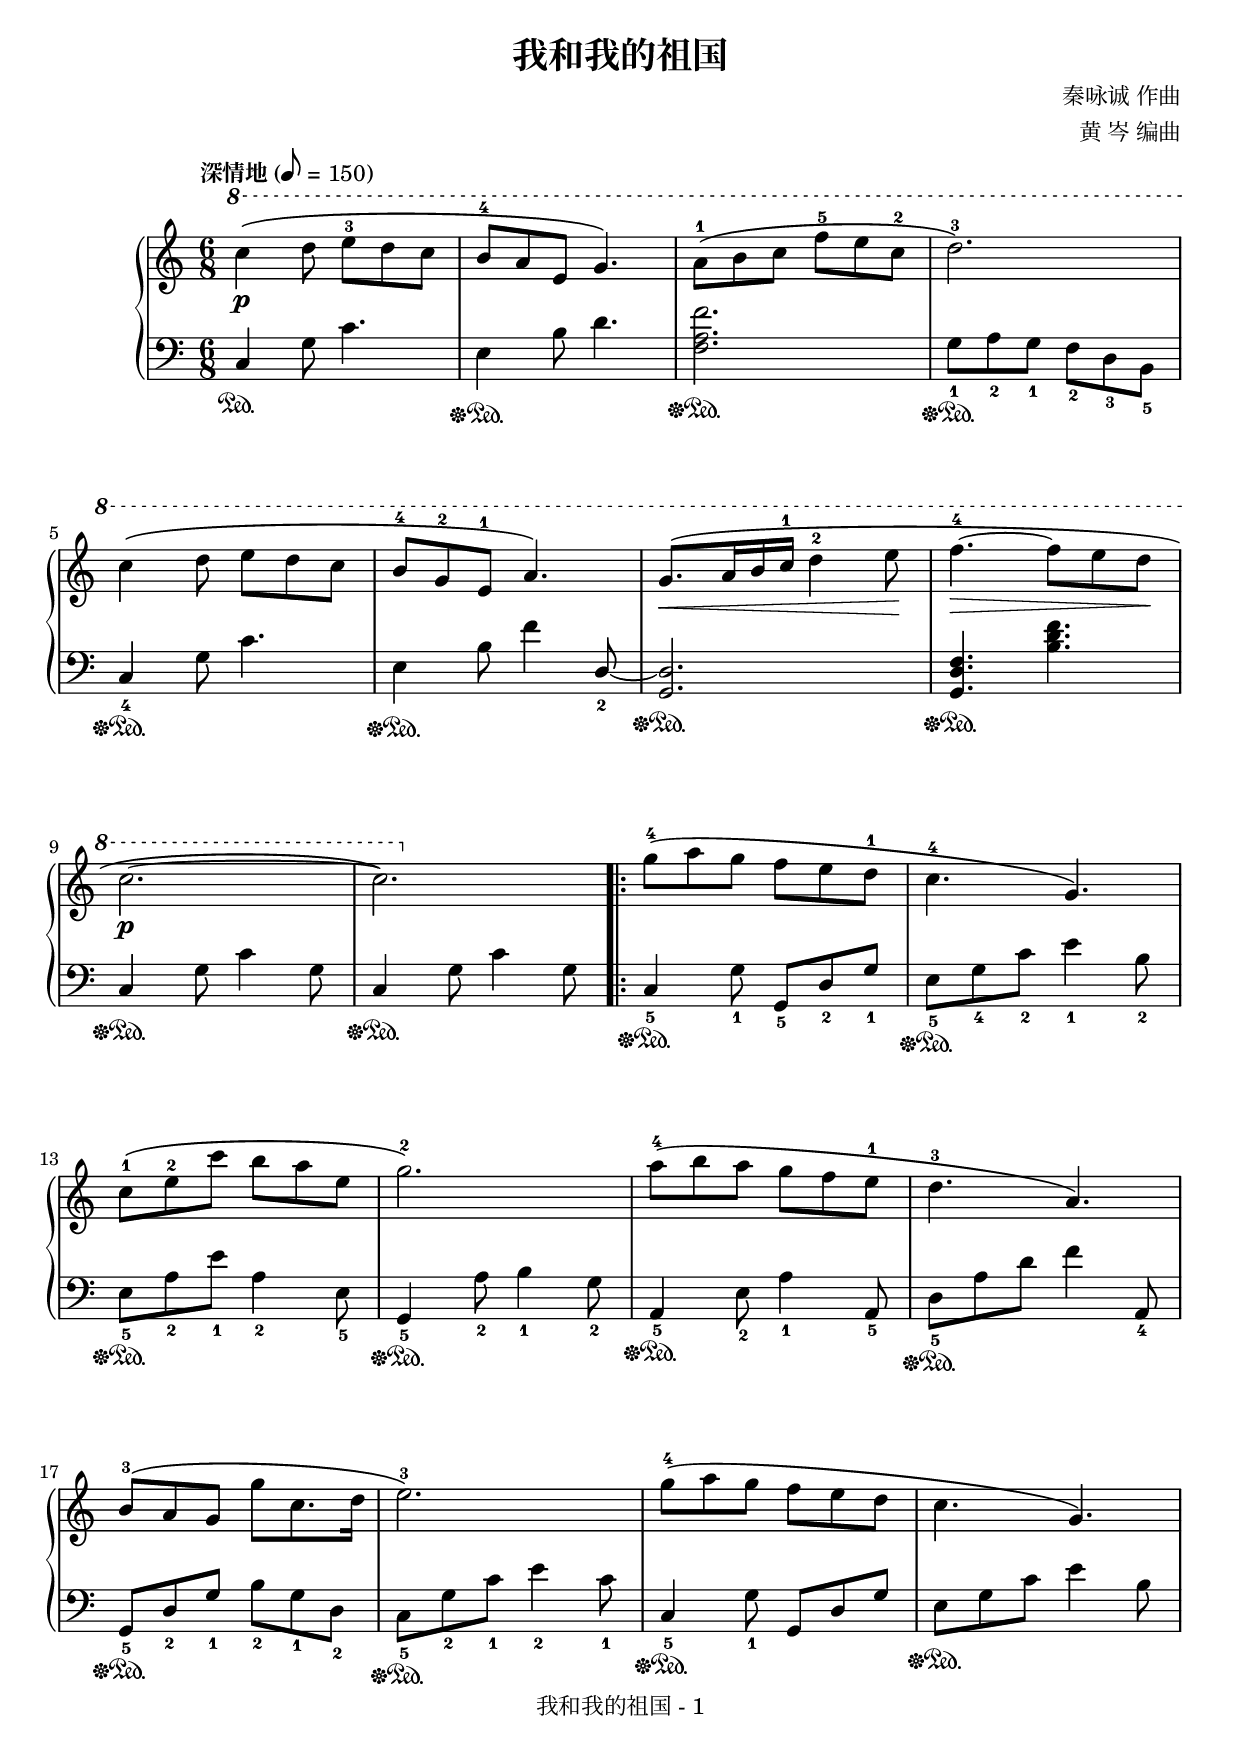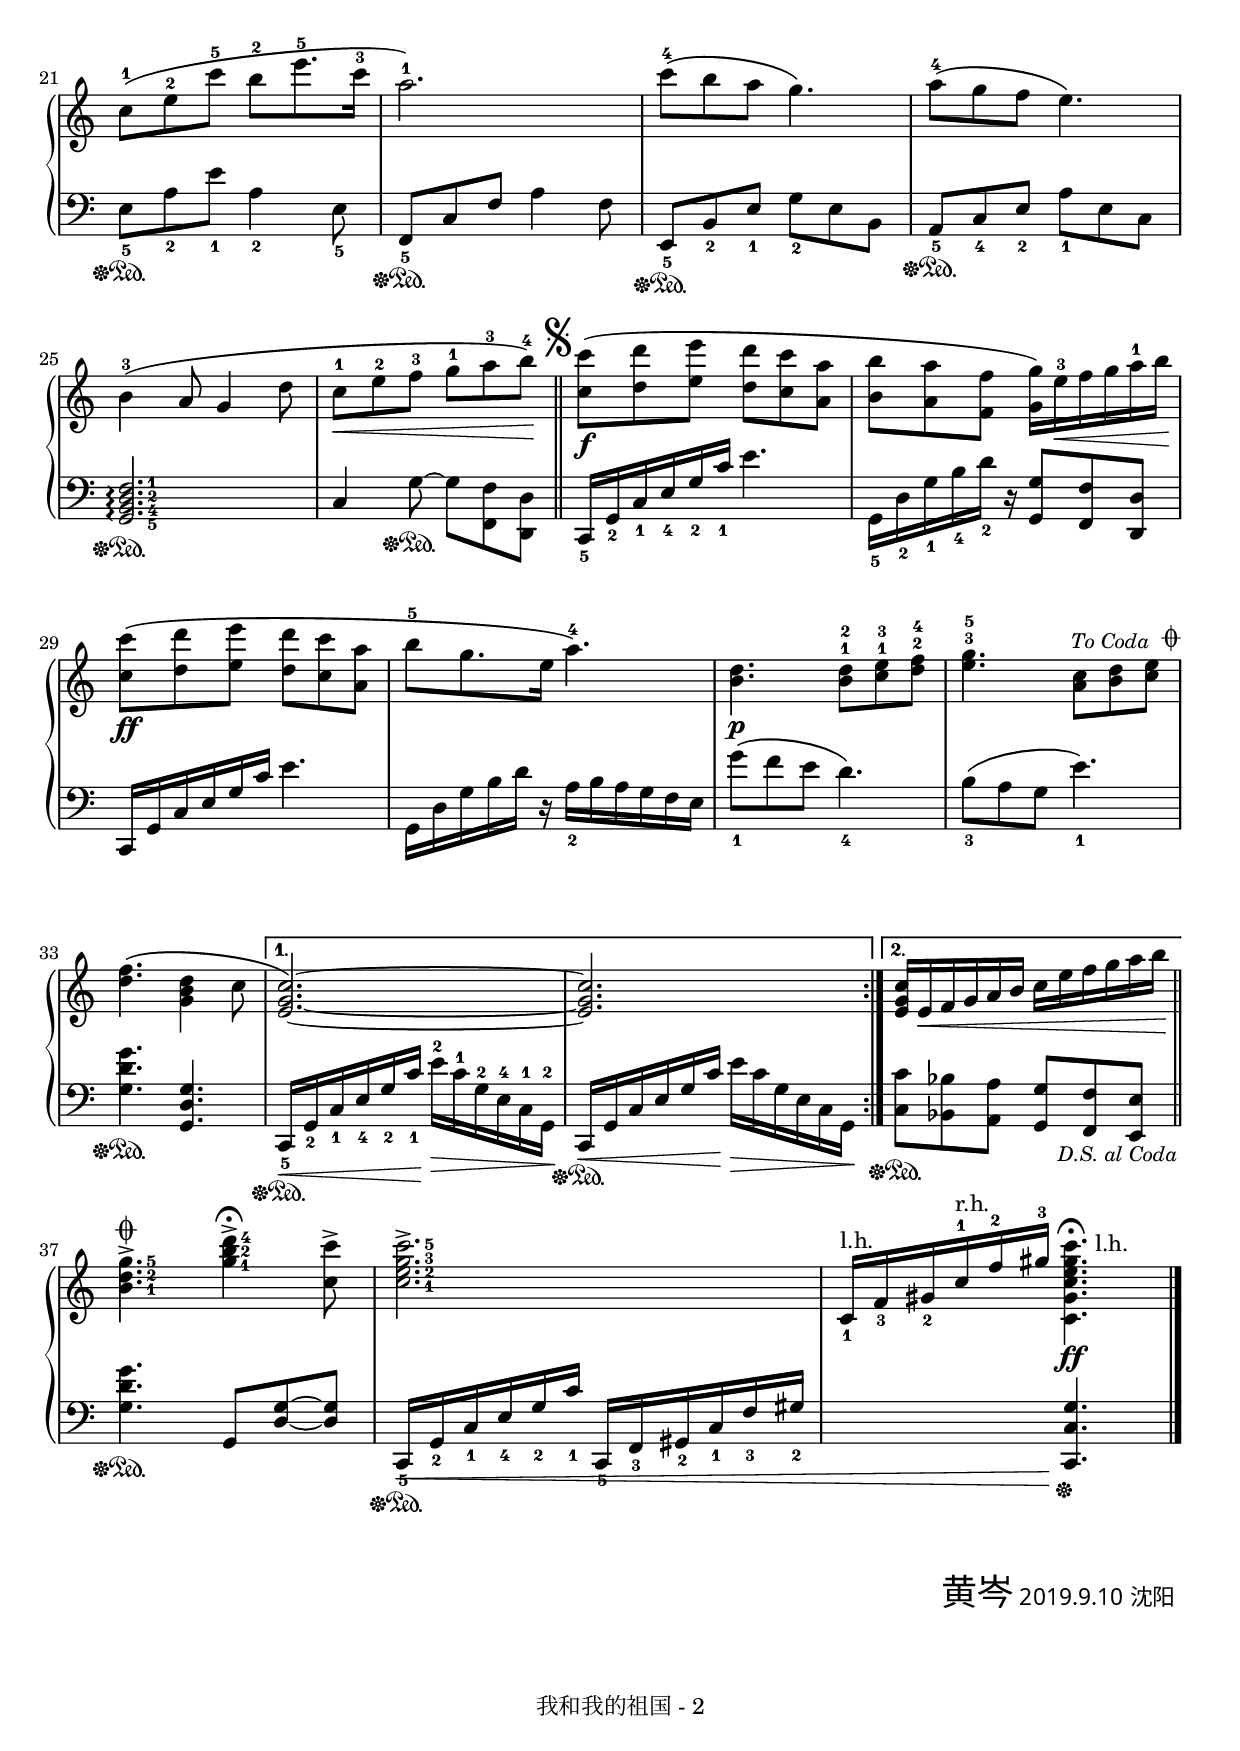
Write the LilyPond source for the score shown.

\version "2.18.2"

songName = "我和我的祖国"
\include "../lib/paper-footer.ily"
\version "2.18.2"
% 提供最常用的 D.C. al Fine 或 D.S. al Fine 重复的方法
% LilyPond目前没有相应的解决方案，所以只能自己写一些代码片断来简化书写过程。


% 实现 D.C. al Fine 或 D.S. al Fine 的重复
% 代码来自 
%    http://lilypond.1069038.n5.nabble.com/D-C-al-fine-td186747.html
%
% 因为显示符号相对复杂，所以在函数中不提供显示符号的功能，而是在文件后面提供了一些显示的命令。
%
% 已知Bug: 
%  1. 编译时会提示： warning: cannot end volta spanner ，不过不影响使用
%  2. 如果 firstpart 恰好是以一个 \repeat volta x 结尾，该 repeat 的重复小节线 ":|"  
%     会被替换成普通的竖线 "|" ，这时，需要手工指定 \bar ":|."
%  3. 如果 secondpart 恰好是以一个 \repeat volta x 开头，该 repeat 的重复小节线 "|:"
%     会被替换成普通的竖线 "|" ，这时，需要手工指定 \bar ".|:"
repeatfine =
#(define-music-function (parser location firstpart secondpart)
(ly:music? ly:music?)
   #{
     \repeat volta 2 {
       $firstpart
     }
     \alternative {
       {
         \set Score.repeatCommands = #'((volta #f))
         $secondpart
       }
       {
         \set Score.repeatCommands = #'((volta #f))
       }
     }
   #})


% 提供一些重复标记
% 如果显示的位置不合适，可以参考 
%   http://lilypond.org/doc/v2.18/Documentation/notation/formatting-text#text-alignment 
% 中的例子，进行移动。
% 如:  \markup { \translate #'(-4 . -5) \toCoda }
% 
% Unlike text scripts, rehearsal marks cannot be stacked at a particular
% point in a score: only one RehearsalMark object is created.
% 前一版本使用 \mark \markup { ... } ，导致四手联弹曲子中只能显示一个 D.C. al Fine ，
% 所以现在将其定义为 \markup { ... }
#(define-markup-command (repeatSymbol layout props text) (markup?)
  (interpret-markup layout props
    #{
      \markup {
        \italic { $text }
      }
    #}))

dc = \markup \repeatSymbol #"D.C."
ds = \markup \repeatSymbol #"D.S."
dcalFine = \markup \repeatSymbol #"D.C. al Fine"
dsalCoda = \markup \repeatSymbol #"D.S. al Coda"
dsalFine = \markup \repeatSymbol #"D.S. al Fine"
fine   = \markup \repeatSymbol #"Fine"
toCoda = \markup \repeatSymbol { \lower #1 "To Coda " { \musicglyph #"scripts.coda"} }


% 提供一些重复标记
% 如果显示的位置不合适，可以参考命令定义，在自己的代码中使用进行一些调整。
% 如:  \once \override Score.RehearsalMark.direction = #DOWN \dcalFine-mark
define-mark-symbol = #(define-music-function (parser location label) (markup?)
  #{
    % the align part
    \once \override Score.RehearsalMark.break-visibility = #begin-of-line-invisible
    % \once \override Score.RehearsalMark.direction = #DOWN
    \once \override Score.RehearsalMark.self-alignment-X = #RIGHT
    
    \once \override Score.RehearsalMark.font-size = #-1
    % \once \override Score.RehearsalMark.extra-offset = #'( -1 . -1 )
    \mark \markup { \italic { $label } }
  #})
dc-mark = \define-mark-symbol #"D.C."
ds-mark = \define-mark-symbol #"D.S."
dcalFine-mark = \define-mark-symbol #"D.C. al Fine"
dsalCoda-mark = \define-mark-symbol #"D.S. al Coda"
dsalFine-mark = \define-mark-symbol #"D.S. al Fine"
fine-mark = \define-mark-symbol #"Fine"
toCoda-mark = \define-mark-symbol \markup { { \lower #1 "To Coda " { \musicglyph #"scripts.coda"} } } 


\header {
  title = \songName
  composer = "秦咏诚 作曲"
  arranger = "黄 岑 编曲"
}

keyTime = {
  \key c \major
  \time 6/8
  \numericTimeSignature
}


upper_repeat = \relative c'' {
  <c c'>8\f\( <d d'> <e e'> <d d'> <c c'> <a a'> |
  <b b'>8 <a a'> <f f'> <g g'>16\) e'-3\< f g a-1 b\! |\break
  
  <c, c'>8\ff\( <d d'> <e e'> <d d'> <c c'> <a a'> |
  b'8-5 g8. e16 a4.-4\) |
  <b, d>4.\p q8-1-2 <c e>-1-3 <d f>-2-4 |
  <e g>4.-3-5 <a, c>8 <b d> <c e> |\break 
}

upper = \relative c'' {
  \clef treble
  \keyTime
  \tempo "深情地" 8=150
  \override Hairpin.to-barline = ##f
  \set fingeringOrientations = #'(right)
  
  \ottava #1
  c'4\p\( d8 e-3 d c |
  b8-4 a e g4.\) |
  a8-1\( b c f-5 e c-2 |
  d2.-3\) |\break
  
  c4\( d8 e d c |
  b8-4 g-2 e-1 a4.\) |
  g8.\(\< a16 b c-1 d4-2 e8\! |
  f4.-4~\> f8 e d\! |\break
  
  c2.~\p |
  c2.\)\ottava #0 |
  \repeat volta 2 {
    g8-4\( a g f e d-1 |
    c4.-4 g\) |\break
    
    c8-1\( e-2 c' b a e |
    g2.-2\) |
    a8-4\( b a g f e-1 |
    d4.-3 a\) |\break
    
    b8-3\( a g g' c,8. d16 |
    e2.-3\) 
    g8-4\( a g f e d |
    c4. g\) |\break\pageBreak
    
    c8-1\( e-2 c'-5 b-2 e8.-5 c16-3 | % 我在其他人的谱子中看到的是 d8，不过黄老师认为 e 更好听，所以这里按照她的意见写成 e8.
    a2.-1\) |
    c8-4\( b a g4.\) |
    a8-4\( g f e4.\) |\break
    
    b4-3\( a8 g4 d'8 |
    c8-1\< e-2 f-3 g-1 a-3 b-4\!\) |\bar "||"\mark \markup { \musicglyph #"scripts.segno" }
    \upper_repeat
    \toCoda-mark
    
    <d, f>4.\( <g, b d>4 c8 |
  }
  \alternative {
    {
      <e, g c>2.\)~ |
      q2. |
    }
    {
      q16 e16\< f g a b c e f g a b\! |\bar"||" \once \override Score.RehearsalMark.direction = #DOWN \dsalCoda-mark \break
      \tag #'midi {
        \upper_repeat
      }
    }
  }
  
  <b,-1 d-2 g-5>4.->\coda <g'-1 b-2 d-4>4->\fermata <c, c'>8-> |
  <c-1 e-2 g-3 c-5>2.-> |
  s4. <c, gis' c e gis c>4.\ff\fermata^\markup{\translate #'(3 . 1)"l.h."}
  |\bar "|."
}

% 因为本首曲子大量使用踏板，为了减少代码量，定义缩写
On=\sustainOn
Off=\sustainOff
Switch=\sustainOff\sustainOn

lower_repeat = \relative c {
  c,16_5 g'_2 c_1 e_4 g_2 c_1 e4. |
  g,,16_5 d'_2 g_1 b_4 d_2 r16 <g,, g'>8 <f f'> <d d'> |\break
  
  c16 g' c e g c e4. |
  g,,16 d' g b d r a16_2 b a g f e |
  g'8_1\( f e d4._4\) |
  b8_3\( a g e'4._1\) |\break
}

lower = \relative c {
  \clef bass
  \keyTime
  \override Hairpin.to-barline = ##f
  \dynamicUp
  \set fingeringOrientations = #'(right)
  
  c4\On g'8 c4. |
  e,4\Switch b'8 d4. |
  <f, a f'>2.\Switch |
  g8_1\Switch a_2 g_1 f_2 d_3 b_5 |\break
  
  c4_4\Switch g'8 c4. |
  e,4\Switch b'8 f'4 \once \stemUp d,8_2~ |
  <g, d'>2.\Switch |
  <g d' f>4.\Switch <b' d f>4. |\break
  
  c,4\Switch g'8 c4 g8 |
  c,4\Switch g'8 c4 g8 |
  \repeat volta 2 {
    c,4_5\Switch g'8_1 g,_5 d'_2 g_1 |
    e8_5\Switch g_4 c_2 e4_1 b8_2 |\break
    
    e,8_5\Switch a_2 e'_1 a,4_2 e8_5 |
    g,4_5\Switch a'8_2 b4_1 g8_2 |
    a,4_5\Switch e'8_2 a4_1 a,8_5 |
    d8_5\Switch a' d f4 a,,8_4 |\break
    
    g8_5\Switch d'_2 g_1 b_2 g_1 d_2 |
    c8_5\Switch g'_2 c_1 e4_2 c8_1 |
    c,4_5\Switch g'8_1 g, d' g |
    e8\Switch g c e4 b8 |\break\pageBreak
    
    e,8_5\Switch a_2  e'_1 a,4_2 e8_5 |
    f,8_5\Switch c' f a4 f8 |
    e,8_5\Switch b'_2 e_1 g_2 e b |
    a8_5\Switch c_4 e_2 a_1 e c |\break
    
    <g-5 b-4 d-2 f-1>2.\Switch\arpeggio |
    c4 g'8\Switch~ \stemDown g <f, f'> <d d'> \stemNeutral |\bar"||"
    \lower_repeat
    
    <g' d' g>4.\Switch <g, d' g> |
  }
  \alternative {
    {
      c,16_5_\<\Switch g'_2 c_1 e_4 g_2 c_1\! e-2_\> c-1 g-2 e-4 c-1 g-2\! |
      c,16_\<\Switch g' c e g c\! e_\> c g e c g\! |
    }
    {
      <c c'>8\Switch <bes bes'> <a a'> <g g'> <f f'> <e e'> |
      \tag #'midi {
        \lower_repeat
      }
    }
  }
  <g' d' g>4.\Switch g,8 <d' g>~ q |
  c,16_5_\<\Switch g'_2 c_1 e_4 g_2 c_1 c,,_5 f_3 gis_2 c_1 f_3 gis_2 |
  \change Staff = "upper" c16_1^\markup {"l.h."} f_3 gis_2 c-1^\markup {"r.h."} f-2 gis-3\!
  \change Staff = "lower" <c,,,, c' g'>4.\Off |
  
  \bar "|."
}

\score {
  \keepWithTag #'pdf
  % \keepWithTag #'midi
  \new PianoStaff <<
    \new Staff = "upper" \upper
    \new Staff = "lower" \lower
  >>
  \layout {
    % indent = 0\cm
  }
  % \midi { }
}

\score {
  \unfoldRepeats
  \keepWithTag #'midi
  \new PianoStaff <<
    \new Staff = "upper" \upper
    \new Staff = "lower" \lower
  >>
  \midi { }
}

\markup { \override #'(font-name . "楷体") \column {
  \fill-with-pattern #1 #RIGHT "" "" \line {
    \override #'(font-size . 4) {
      \with-url #"https://www.icourse163.org/u/mooc1464835902878" {黄岑}
    } 2019.9.10 沈阳 }
} }
\markup { \vspace #2 }
